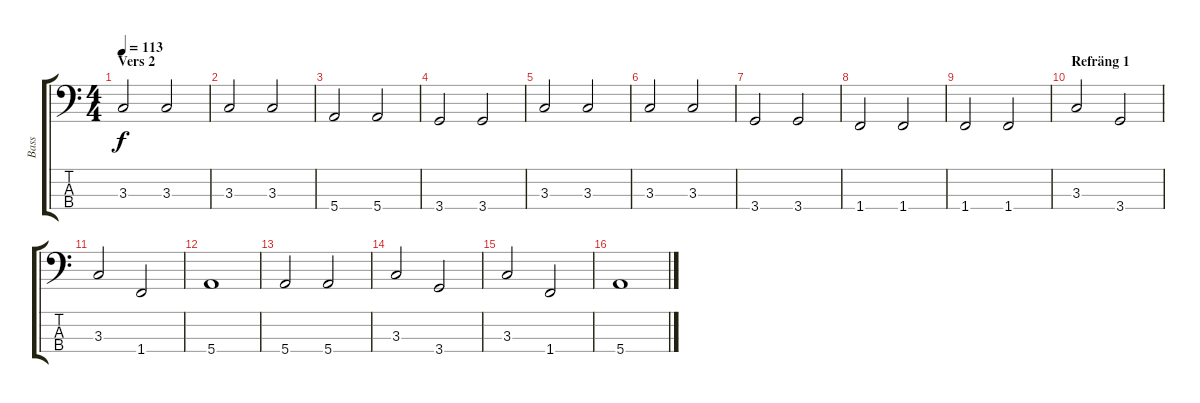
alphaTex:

\track ("Bass" "Bass") {instrument electricbassfinger}
\staff {score tabs}
\tuning (G2 D2 A1 E1) {hide}
\ts (4 4)
\section ("" "Vers 2")
\tempo 113
\clef f4
\ks c
3.3.2{dy f} 3.3.2 |
3.3.2 3.3.2 |
5.4.2 5.4.2 |
3.4.2 3.4.2 |
3.3.2 3.3.2 |
3.3.2 3.3.2 |
3.4.2 3.4.2 |
1.4.2 1.4.2 |
1.4.2 1.4.2 |
\section ("" "Refräng 1")
3.3.2 3.4.2 |
3.3.2 1.4.2 |
5.4.1 |
5.4.2 5.4.2 |
3.3.2 3.4.2 |
3.3.2 1.4.2 |
5.4.1
